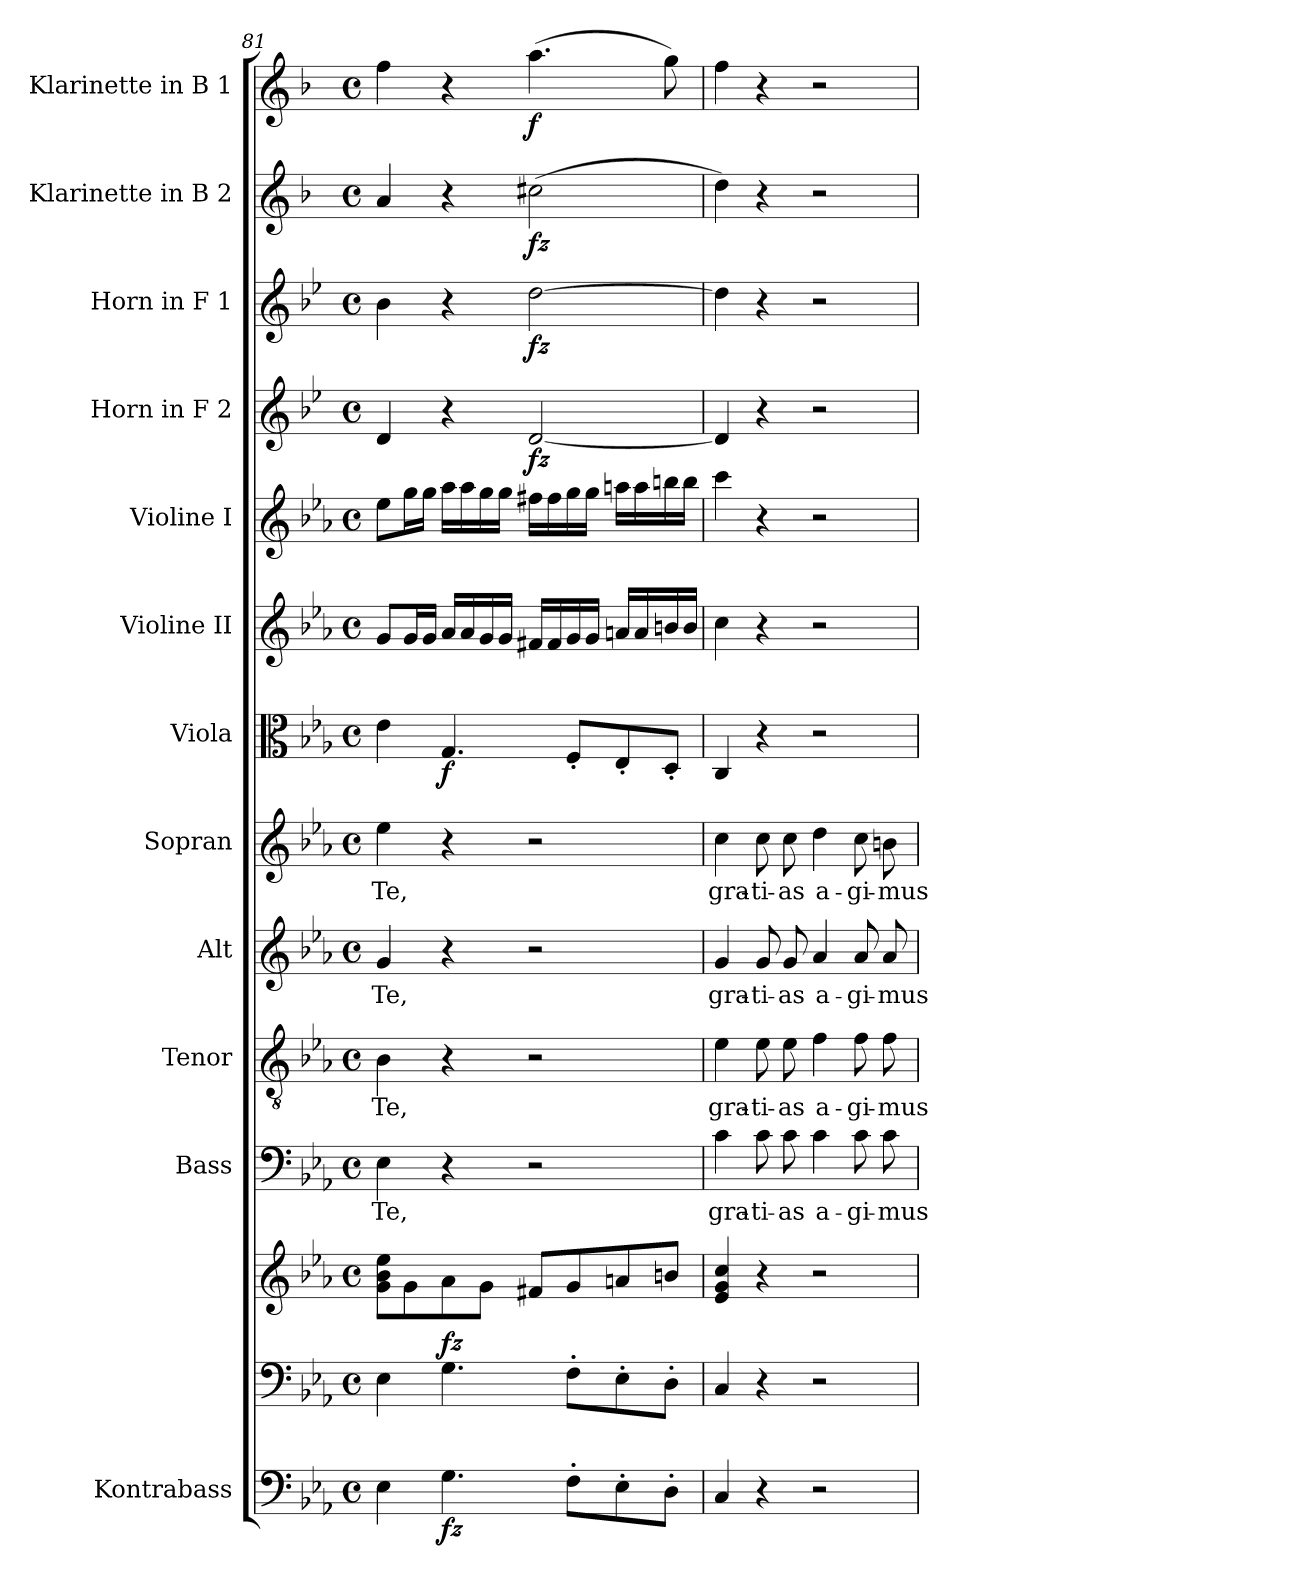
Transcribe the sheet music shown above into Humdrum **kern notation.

**kern	**dynam	**kern	**kern	**dynam	**kern	**text	**kern	**text	**kern	**text	**kern	**text	**kern	**dynam	**kern	**kern	**kern	**dynam	**kern	**dynam	**kern	**dynam	**kern	**dynam
*part13	*part13	*part12	*part12	*part12	*part11	*part11	*part10	*part10	*part9	*part9	*part8	*part8	*part7	*part7	*part6	*part5	*part4	*part4	*part3	*part3	*part2	*part2	*part1	*part1
*staff14	*staff14	*staff13	*staff12	*staff12/13	*staff11	*staff11	*staff10	*staff10	*staff9	*staff9	*staff8	*staff8	*staff7	*staff7	*staff6	*staff5	*staff4	*staff4	*staff3	*staff3	*staff2	*staff2	*staff1	*staff1
*I"Kontrabass	*	*	*	*	*I"Bass	*	*I"Tenor	*	*I"Alt	*	*I"Sopran	*	*I"Viola	*	*I"Violine II	*I"Violine I	*I"Horn in F 2	*	*I"Horn in F 1	*	*I"Klarinette in B 2	*	*I"Klarinette in B 1	*
*I'Kb.	*	*	*	*	*I'B	*	*I'T	*	*I'A	*	*I'S	*	*I'Vla.	*	*I'Vl. II	*I'Vl. I	*I'Hrn. 2	*	*I'Hrn. 1	*	*	*	*	*
*clefF4	*	*clefF4	*clefG2	*	*clefF4	*	*clefGv2	*	*clefG2	*	*clefG2	*	*clefC3	*	*clefG2	*clefG2	*clefG2	*	*clefG2	*	*clefG2	*	*clefG2	*
*ITrd7c12	*	*	*	*	*	*	*	*	*	*	*	*	*	*	*	*	*ITrd4c7	*	*ITrd4c7	*	*ITrd1c2	*	*ITrd1c2	*
*k[b-e-a-]	*	*k[b-e-a-]	*k[b-e-a-]	*	*k[b-e-a-]	*	*k[b-e-a-]	*	*k[b-e-a-]	*	*k[b-e-a-]	*	*k[b-e-a-]	*	*k[b-e-a-]	*k[b-e-a-]	*k[b-e-a-]	*	*k[b-e-a-]	*	*k[b-e-a-]	*	*k[b-e-a-]	*
*E-:	*	*E-:	*E-:	*	*E-:	*	*E-:	*	*E-:	*	*E-:	*	*E-:	*	*E-:	*E-:	*E-:	*	*E-:	*	*E-:	*	*E-:	*
*M4/4	*	*M4/4	*M4/4	*	*M4/4	*	*M4/4	*	*M4/4	*	*M4/4	*	*M4/4	*	*M4/4	*M4/4	*M4/4	*	*M4/4	*	*M4/4	*	*M4/4	*
*met(c)	*	*met(c)	*met(c)	*	*met(c)	*	*met(c)	*	*met(c)	*	*met(c)	*	*met(c)	*	*met(c)	*met(c)	*met(c)	*	*met(c)	*	*met(c)	*	*met(c)	*
=81	=81	=81	=81	=81	=81	=81	=81	=81	=81	=81	=81	=81	=81	=81	=81	=81	=81	=81	=81	=81	=81	=81	=81	=81
!	!	!	!	!	!	!LO:LY:b	!	!LO:LY:b	!	!LO:LY:b	!	!LO:LY:b	!	!	!	!	!	!	!	!	!	!	!	!
4EE-\	.	4E-\	8g\ 8b-\ 8ee-\L	.	4E-\	Te,	4B-\	Te,	4g/	Te,	4ee-\	Te,	4e-\	.	8g/L	8ee-\L	4G/	.	4e-\	.	4g/	.	4ee-\	.
.	.	.	8g\	.	.	.	.	.	.	.	.	.	.	.	16g/L	16gg\L	.	.	.	.	.	.	.	.
.	.	.	.	.	.	.	.	.	.	.	.	.	.	.	16g/JJ	16gg\JJ	.	.	.	.	.	.	.	.
!	!LO:DY:b	!	!	!LO:DY:a=2	!	!	!	!	!	!	!	!	!	!LO:DY:b	!	!	!	!	!	!	!	!	!	!
4.GG\	fz	4.G\	8a-\	fz	4r	.	4r	.	4r	.	4r	.	4.G/	f	16a-/LL	16aa-\LL	4r	.	4r	.	4r	.	4r	.
.	.	.	.	.	.	.	.	.	.	.	.	.	.	.	16a-/	16aa-\	.	.	.	.	.	.	.	.
.	.	.	8g\J	.	.	.	.	.	.	.	.	.	.	.	16g/	16gg\	.	.	.	.	.	.	.	.
.	.	.	.	.	.	.	.	.	.	.	.	.	.	.	16g/JJ	16gg\JJ	.	.	.	.	.	.	.	.
!	!	!	!	!	!	!	!	!	!	!	!	!	!	!	!	!	!	!LO:DY:b	!	!LO:DY:b	!	!LO:DY:b	!	!LO:DY:b
.	.	.	8f#X/L	.	2r	.	2r	.	2r	.	2r	.	.	.	16f#X/LL	16ff#X\LL	[2G/	fz	[2g\	fz	(>2bn\	fz	(>4.gg\	f
.	.	.	.	.	.	.	.	.	.	.	.	.	.	.	16f#/	16ff#\	.	.	.	.	.	.	.	.
8FF'>\L	.	8F'>\L	8g/	.	.	.	.	.	.	.	.	.	8F'</L	.	16g/	16gg\	.	.	.	.	.	.	.	.
.	.	.	.	.	.	.	.	.	.	.	.	.	.	.	16g/JJ	16gg\JJ	.	.	.	.	.	.	.	.
8EE-'>\	.	8E-'>\	8an/	.	.	.	.	.	.	.	.	.	8E-'</	.	16an/LL	16aan\LL	.	.	.	.	.	.	.	.
.	.	.	.	.	.	.	.	.	.	.	.	.	.	.	16a/	16aa\	.	.	.	.	.	.	.	.
8DD'>\J	.	8D'>\J	8bn/J	.	.	.	.	.	.	.	.	.	8D'</J	.	16bn/	16bbn\	.	.	.	.	.	.	8ff\)	.
.	.	.	.	.	.	.	.	.	.	.	.	.	.	.	16b/JJ	16bb\JJ	.	.	.	.	.	.	.	.
!!LO:PB:g=z
=82	=82	=82	=82	=82	=82	=82	=82	=82	=82	=82	=82	=82	=82	=82	=82	=82	=82	=82	=82	=82	=82	=82	=82	=82
!	!	!	!	!	!	!LO:LY:b	!	!LO:LY:b	!	!LO:LY:b	!	!LO:LY:b	!	!	!	!	!	!	!	!	!	!	!	!
4CC/	.	4C/	4e-/ 4g/ 4cc/	.	4c\	gra-	4e-\	gra-	4g/	gra-	4cc\	gra-	4C/	.	4cc\	4ccc\	4G/]	.	4g\]	.	4cc\)	.	4ee-\	.
!	!	!	!	!	!	!LO:LY:b	!	!LO:LY:b	!	!LO:LY:b	!	!LO:LY:b	!	!	!	!	!	!	!	!	!	!	!	!
4r	.	4r	4r	.	8c\	-ti-	8e-\	-ti-	8g/	-ti-	8cc\	-ti-	4r	.	4r	4r	4r	.	4r	.	4r	.	4r	.
!	!	!	!	!	!	!LO:LY:b	!	!LO:LY:b	!	!LO:LY:b	!	!LO:LY:b	!	!	!	!	!	!	!	!	!	!	!	!
.	.	.	.	.	8c\	-as	8e-\	-as	8g/	-as	8cc\	-as	.	.	.	.	.	.	.	.	.	.	.	.
!	!	!	!	!	!	!LO:LY:b	!	!LO:LY:b	!	!LO:LY:b	!	!LO:LY:b	!	!	!	!	!	!	!	!	!	!	!	!
2r	.	2r	2r	.	4c\	a-	4f\	a-	4a-/	a-	4dd\	a-	2r	.	2r	2r	2r	.	2r	.	2r	.	2r	.
!	!	!	!	!	!	!LO:LY:b	!	!LO:LY:b	!	!LO:LY:b	!	!LO:LY:b	!	!	!	!	!	!	!	!	!	!	!	!
.	.	.	.	.	8c\	-gi-	8f\	-gi-	8a-/	-gi-	8cc\	-gi-	.	.	.	.	.	.	.	.	.	.	.	.
!	!	!	!	!	!	!LO:LY:b	!	!LO:LY:b	!	!LO:LY:b	!	!LO:LY:b	!	!	!	!	!	!	!	!	!	!	!	!
.	.	.	.	.	8c\	-mus	8f\	-mus	8a-/	-mus	8bn\	-mus	.	.	.	.	.	.	.	.	.	.	.	.
=	=	=	=	=	=	=	=	=	=	=	=	=	=	=	=	=	=	=	=	=	=	=	=	=
*-	*-	*-	*-	*-	*-	*-	*-	*-	*-	*-	*-	*-	*-	*-	*-	*-	*-	*-	*-	*-	*-	*-	*-	*-
